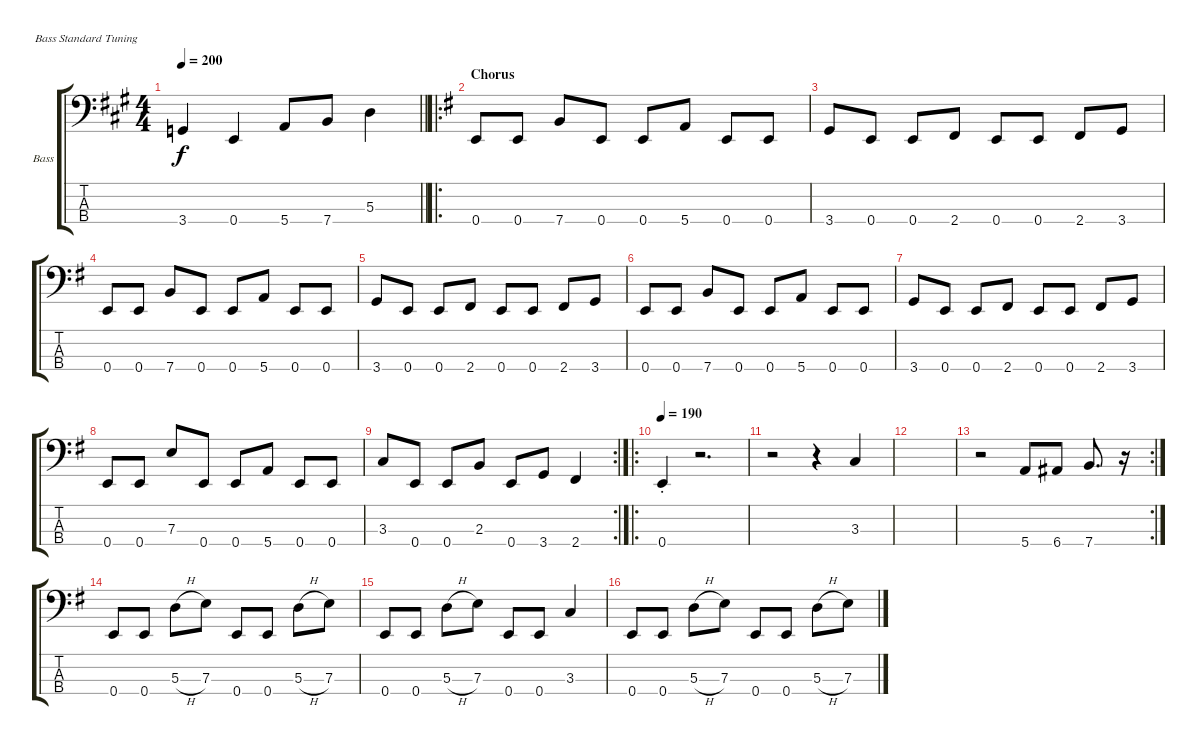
\bracketExtendMode groupsimilarinstruments
\firstSystemTrackNameOrientation horizontal
\otherSystemsTrackNameOrientation horizontal
\track ("Bass" "Bass") {instrument electricbassfinger}
\staff {score tabs}
\tuning (G2 D2 A1 E1)
\ts (4 4)
\tempo 200
\clef f4
\scale
0.251938
\barLineRight lightlight
\ks a
3.4.4{dy f} 0.4.4 5.4.8 7.4.8 5.3.4 |
\ro
\section ("" "Chorus")
\scale
0.437984
\ks g
0.4.8 0.4.8 7.4.8 0.4.8 0.4.8 5.4.8 0.4.8 0.4.8 |
\scale
0.310078 3.4.8 0.4.8 0.4.8 2.4.8 0.4.8 0.4.8 2.4.8 3.4.8 |
\scale
0.333333 0.4.8 0.4.8 7.4.8 0.4.8 0.4.8 5.4.8 0.4.8 0.4.8 |
\scale
0.333333 3.4.8 0.4.8 0.4.8 2.4.8 0.4.8 0.4.8 2.4.8 3.4.8 |
\scale
0.333333 0.4.8 0.4.8 7.4.8 0.4.8 0.4.8 5.4.8 0.4.8 0.4.8 |
\scale
0.336134 3.4.8 0.4.8 0.4.8 2.4.8 0.4.8 0.4.8 2.4.8 3.4.8 |
\scale
0.336134 0.4.8 0.4.8 7.3.8 0.4.8 0.4.8 5.4.8 0.4.8 0.4.8 |
\rc 2
\scale
0.327731 3.3.8 0.4.8 0.4.8 2.3.8 0.4.8 3.4.8 2.4.4 |
\ro
\tempo 190
\scale
0.375465 0.4{st}.4 r.2{d} |
\scale
0.394052 r.2 r.4 3.3.4 |
\scale
0.230483 |
\rc 2
\scale
0.331897 r.2 5.4.8 6.4.8 7.4.8{d} r.16 |
\scale
0.344828 0.4.8 0.4.8 5.3{h}.8 7.3.8 0.4.8 0.4.8 5.3{h}.8 7.3.8 |
\scale
0.323276 0.4.8 0.4.8 5.3{h}.8 7.3.8 0.4.8 0.4.8 3.3.4 |
\scale
0.322581 0.4.8 0.4.8 5.3{h}.8 7.3.8 0.4.8 0.4.8 5.3{h}.8 7.3.8
